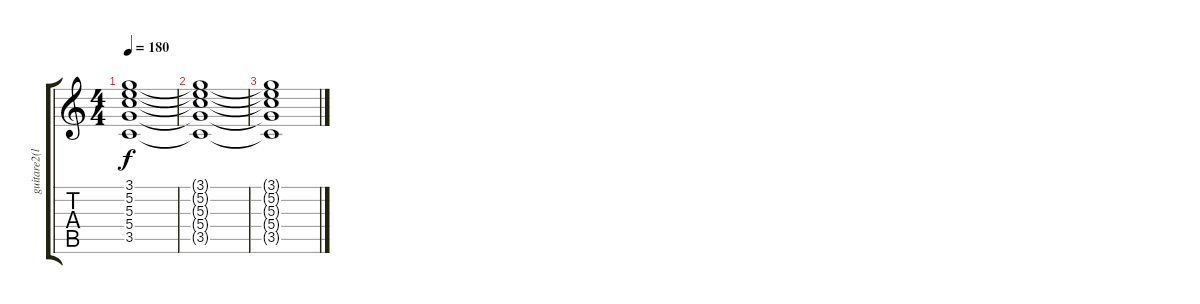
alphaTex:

\track ("guitare2(lint)" "guitare2(l") {instrument electricguitarclean}
\staff {score tabs}
\tuning (E4 B3 G3 D3 A2 E2) {hide}
\ts (4 4)
\tempo 180
\clef g2
\ks c
(3.1{t} 5.2{t} 5.3{t} 5.4{t} 3.5{t}).1{dy f} |
(3.1{t} 5.2{t} 5.3{t} 5.4{t} 3.5{t}).1 |
(3.1{t} 5.2{t} 5.3{t} 5.4{t} 3.5{t}).1
